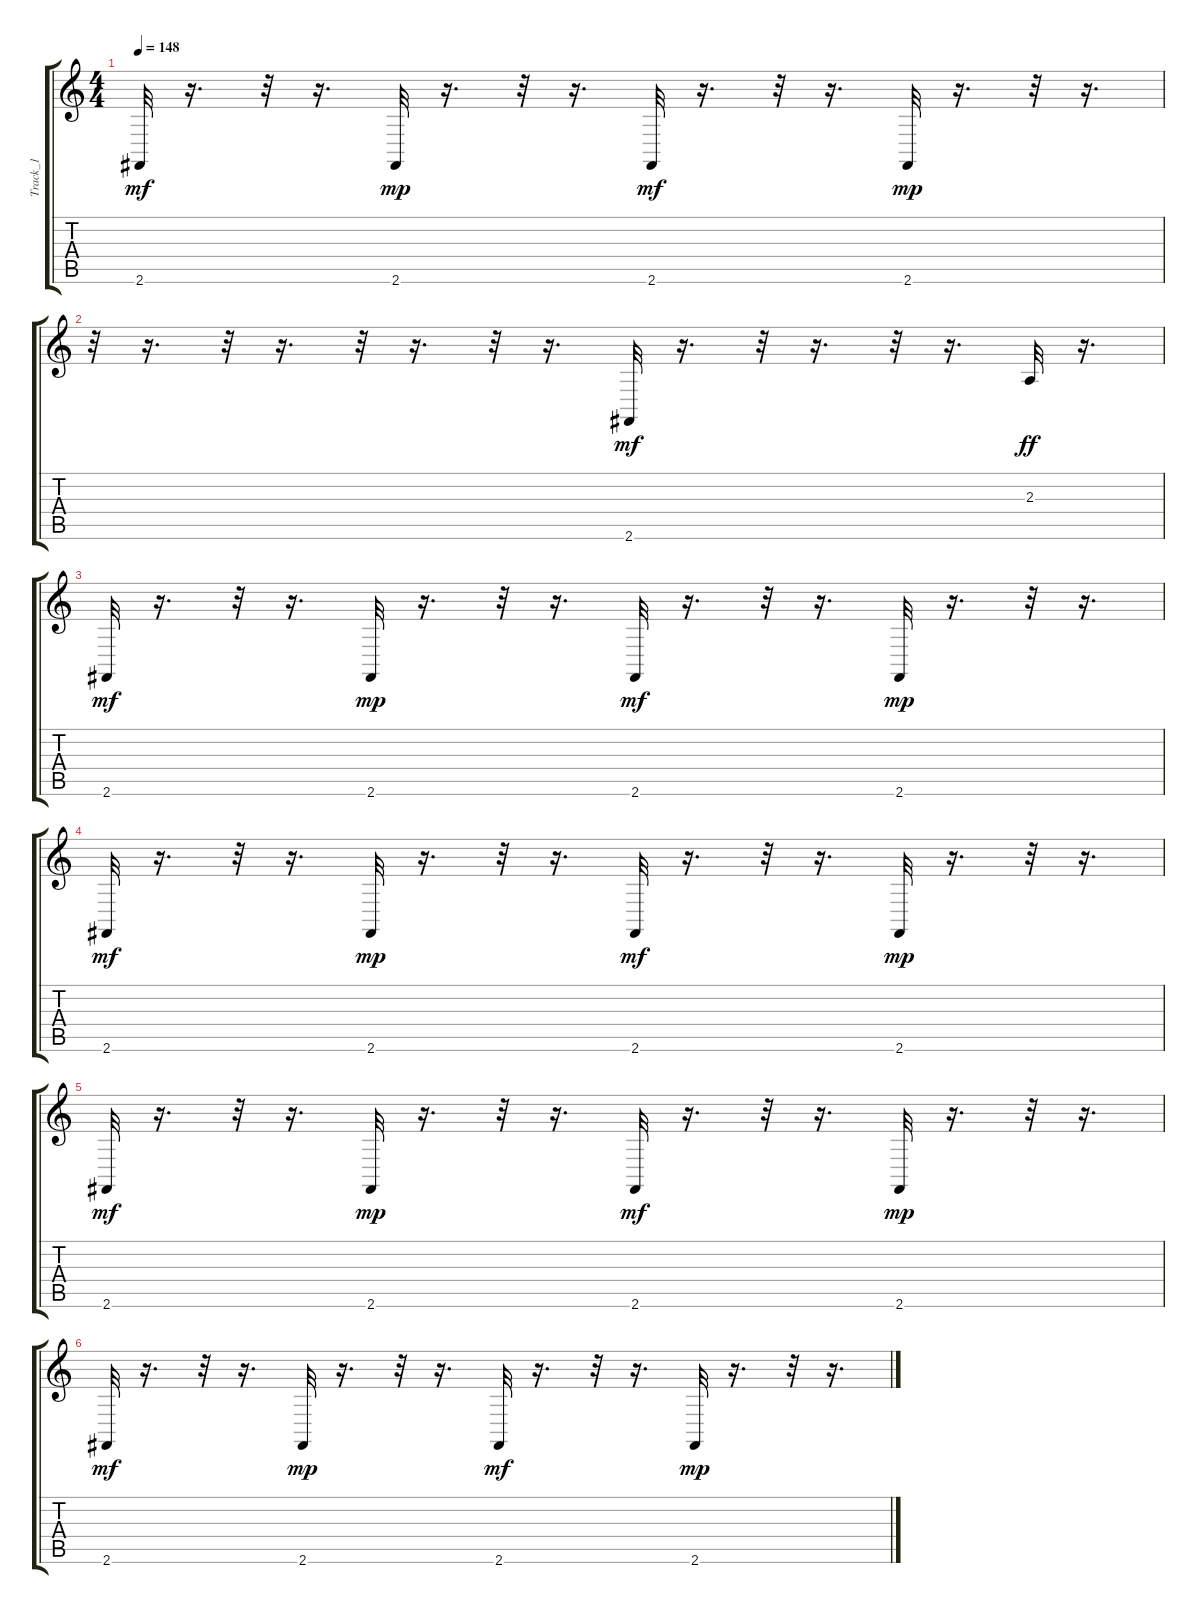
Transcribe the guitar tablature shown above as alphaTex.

\track ("Track_1" "Track_1") {instrument acousticgrandpiano}
\staff {score tabs}
\tuning (E4 B3 G3 D3 A2 E2) {hide}
\ts (4 4)
\tempo 148
\clef g2
\ks c
2.6.32{dy mf} r.16{d} r.32 r.16{d} 2.6.32{dy mp} r.16{d} r.32 r.16{d} 2.6.32{dy mf} r.16{d} r.32 r.16{d} 2.6.32{dy mp} r.16{d} r.32 r.16{d} |
r.32 r.16{d} r.32 r.16{d} r.32 r.16{d} r.32 r.16{d} 2.6.32{dy mf} r.16{d} r.32 r.16{d} r.32 r.16{d} 2.3.32{dy ff} r.16{d} |
2.6.32{dy mf} r.16{d} r.32 r.16{d} 2.6.32{dy mp} r.16{d} r.32 r.16{d} 2.6.32{dy mf} r.16{d} r.32 r.16{d} 2.6.32{dy mp} r.16{d} r.32 r.16{d} |
2.6.32{dy mf} r.16{d} r.32 r.16{d} 2.6.32{dy mp} r.16{d} r.32 r.16{d} 2.6.32{dy mf} r.16{d} r.32 r.16{d} 2.6.32{dy mp} r.16{d} r.32 r.16{d} |
2.6.32{dy mf} r.16{d} r.32 r.16{d} 2.6.32{dy mp} r.16{d} r.32 r.16{d} 2.6.32{dy mf} r.16{d} r.32 r.16{d} 2.6.32{dy mp} r.16{d} r.32 r.16{d} |
2.6.32{dy mf} r.16{d} r.32 r.16{d} 2.6.32{dy mp} r.16{d} r.32 r.16{d} 2.6.32{dy mf} r.16{d} r.32 r.16{d} 2.6.32{dy mp} r.16{d} r.32 r.16{d}
